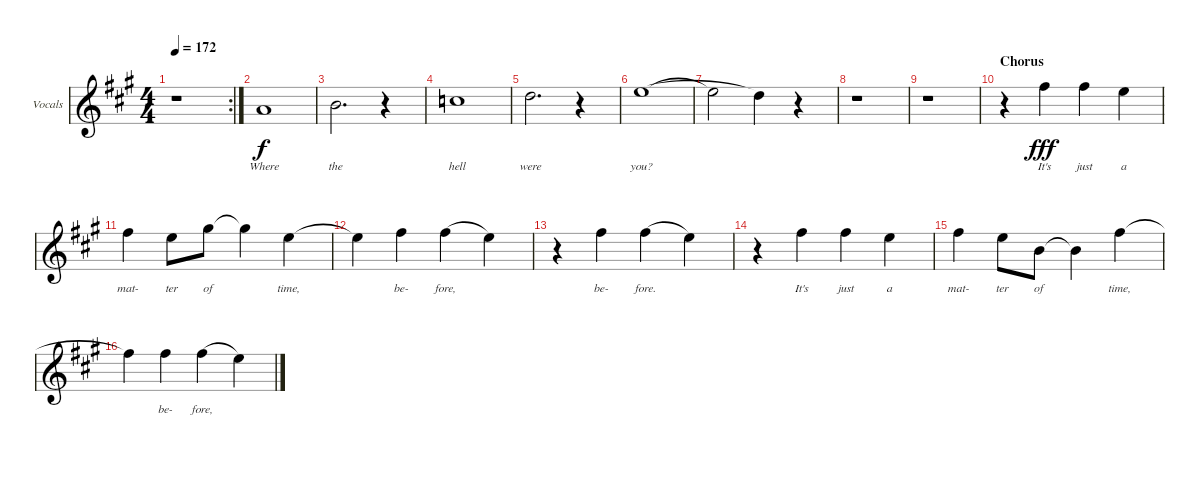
\defaultSystemsLayout 4
\bracketExtendMode groupsimilarinstruments
\firstSystemTrackNameOrientation horizontal
\otherSystemsTrackNameOrientation horizontal
\track ("Vocals" "Vocals") {instrument distortionguitar}
\staff {score}
\tuning (E4 B3 G3 D3 A2 E2)
\rc 2
\ts (4 4)
\tempo 172
\clef g2
\scale
0.333333
\ks a
r.1{dy f} |
\scale
0.333333 2.3.1{lyrics (0 "Where") lyrics (1 "") lyrics (2 "") lyrics (3 "") lyrics (4 "")} |
\scale
0.333333 0.2.2{d lyrics (0 "the") lyrics (1 "") lyrics (2 "") lyrics (3 "") lyrics (4 "")} r.4 |
\scale
0.333333 1.2.1{lyrics (0 "hell") lyrics (1 "") lyrics (2 "") lyrics (3 "") lyrics (4 "")} |
\scale
0.333333 3.2.2{d lyrics (0 "were") lyrics (1 "") lyrics (2 "") lyrics (3 "") lyrics (4 "")} r.4 |
\scale
0.333333 0.1.1{lyrics (0 "you?") lyrics (1 "") lyrics (2 "") lyrics (3 "") lyrics (4 "") legatoorigin} |
\scale
0.333333 0.1{t}.2{lyrics (0 "") lyrics (1 "") lyrics (2 "") lyrics (3 "") lyrics (4 "") legatoorigin} 3.2.4{lyrics (0 "") lyrics (1 "") lyrics (2 "") lyrics (3 "") lyrics (4 "")} r.4 |
\scale
0.333333 r.1 |
\scale
0.333333 r.1 |
\section ("" "Chorus")
r.4 2.1.4{lyrics (0 "It's") lyrics (1 "") lyrics (2 "") lyrics (3 "") lyrics (4 "") dy fff} 2.1.4{lyrics (0 "just") lyrics (1 "") lyrics (2 "") lyrics (3 "") lyrics (4 "")} 0.1.4{lyrics (0 "a") lyrics (1 "") lyrics (2 "") lyrics (3 "") lyrics (4 "")} |
2.1.4{lyrics (0 "mat-") lyrics (1 "") lyrics (2 "") lyrics (3 "") lyrics (4 "")} 0.1.8{lyrics (0 "ter") lyrics (1 "") lyrics (2 "") lyrics (3 "") lyrics (4 "")} 4.1.8{lyrics (0 "of") lyrics (1 "") lyrics (2 "") lyrics (3 "") lyrics (4 "")} 4.1{t}.4{lyrics (0 "") lyrics (1 "") lyrics (2 "") lyrics (3 "") lyrics (4 "")} 0.1.4{lyrics (0 "time,") lyrics (1 "") lyrics (2 "") lyrics (3 "") lyrics (4 "")} |
0.1{t}.4{lyrics (0 "") lyrics (1 "") lyrics (2 "") lyrics (3 "") lyrics (4 "")} 2.1.4{lyrics (0 "be-") lyrics (1 "") lyrics (2 "") lyrics (3 "") lyrics (4 "")} 2.1.4{lyrics (0 "fore,") lyrics (1 "") lyrics (2 "") lyrics (3 "") lyrics (4 "") legatoorigin} 0.1.4{lyrics (0 "") lyrics (1 "") lyrics (2 "") lyrics (3 "") lyrics (4 "")} |
r.4 2.1.4{lyrics (0 "be-") lyrics (1 "") lyrics (2 "") lyrics (3 "") lyrics (4 "")} 2.1.4{lyrics (0 "fore.") lyrics (1 "") lyrics (2 "") lyrics (3 "") lyrics (4 "") legatoorigin} 0.1.4{lyrics (0 "") lyrics (1 "") lyrics (2 "") lyrics (3 "") lyrics (4 "")} |
r.4 2.1.4{lyrics (0 "It's") lyrics (1 "") lyrics (2 "") lyrics (3 "") lyrics (4 "")} 2.1.4{lyrics (0 "just") lyrics (1 "") lyrics (2 "") lyrics (3 "") lyrics (4 "")} 0.1.4{lyrics (0 "a") lyrics (1 "") lyrics (2 "") lyrics (3 "") lyrics (4 "")} |
2.1.4{lyrics (0 "mat-") lyrics (1 "") lyrics (2 "") lyrics (3 "") lyrics (4 "")} 0.1.8{lyrics (0 "ter") lyrics (1 "") lyrics (2 "") lyrics (3 "") lyrics (4 "")} 0.2.8{lyrics (0 "of") lyrics (1 "") lyrics (2 "") lyrics (3 "") lyrics (4 "")} 0.2{t}.4{lyrics (0 "") lyrics (1 "") lyrics (2 "") lyrics (3 "") lyrics (4 "")} 2.1.4{lyrics (0 "time,") lyrics (1 "") lyrics (2 "") lyrics (3 "") lyrics (4 "")} |
2.1{t}.4{lyrics (0 "") lyrics (1 "") lyrics (2 "") lyrics (3 "") lyrics (4 "")} 2.1.4{lyrics (0 "be-") lyrics (1 "") lyrics (2 "") lyrics (3 "") lyrics (4 "")} 2.1.4{lyrics (0 "fore,") lyrics (1 "") lyrics (2 "") lyrics (3 "") lyrics (4 "") legatoorigin} 0.1.4{lyrics (0 "") lyrics (1 "") lyrics (2 "") lyrics (3 "") lyrics (4 "")}
